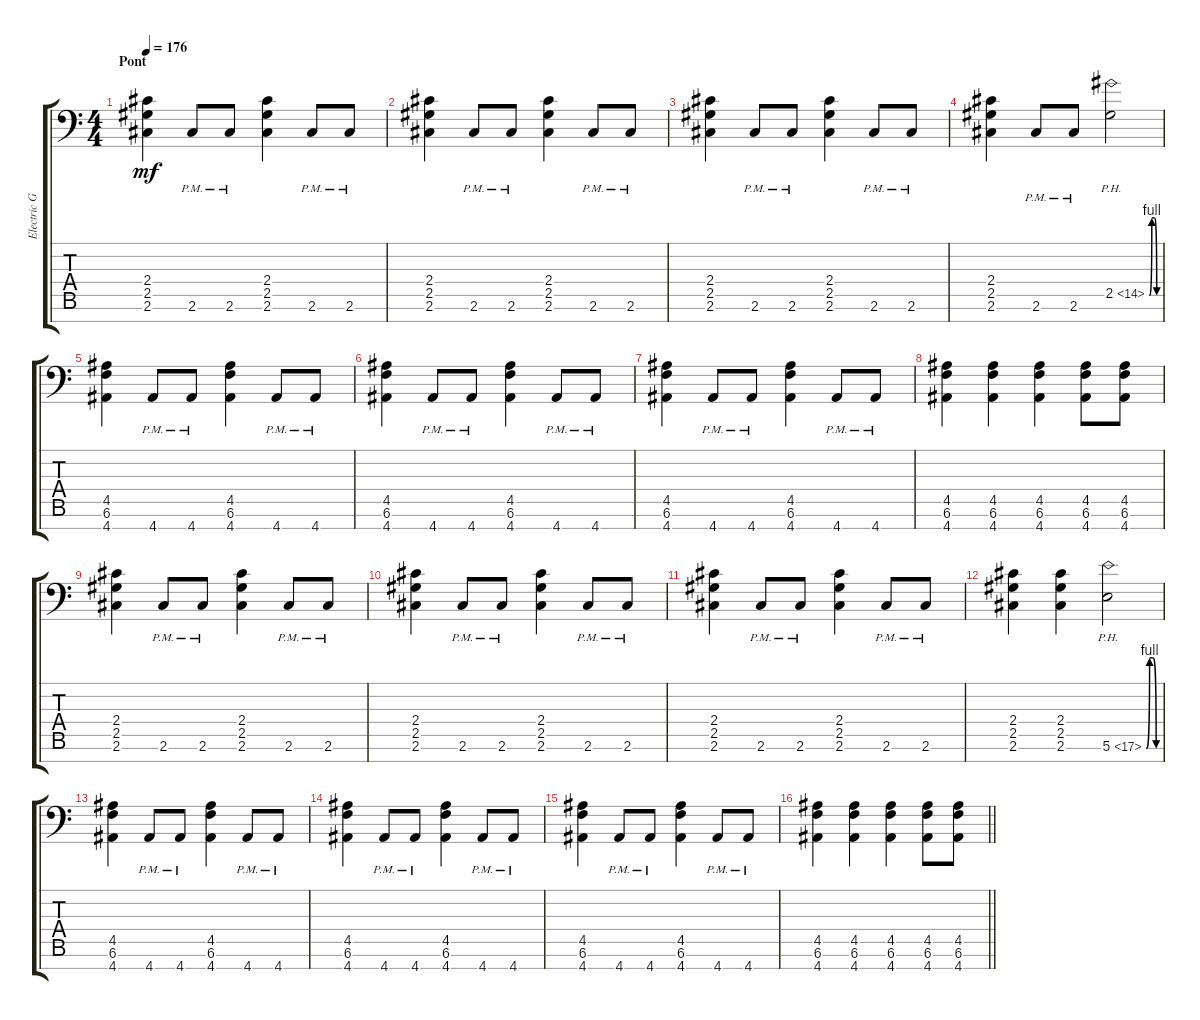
\track ("Electric Guitar" "Electric G") {instrument distortionguitar}
\staff {score tabs}
\tuning (Eb4 B3 Gb3 B2 Gb2 B1 Gb1) {hide}
\ts (4 4)
\section ("" "Pont")
\tempo 176
\clef f4
\ks c
(2.4 2.5 2.6).4{dy mf} 2.6{pm}.8 2.6{pm}.8 (2.4 2.5 2.6).4 2.6{pm}.8 2.6{pm}.8 |
(2.4 2.5 2.6).4 2.6{pm}.8 2.6{pm}.8 (2.4 2.5 2.6).4 2.6{pm}.8 2.6{pm}.8 |
(2.4 2.5 2.6).4 2.6{pm}.8 2.6{pm}.8 (2.4 2.5 2.6).4 2.6{pm}.8 2.6{pm}.8 |
(2.4 2.5 2.6).4 2.6{pm}.8 2.6{pm}.8 2.5{be (custom 0 0 15 4 30 4 45 0 60 0) ph 12}.2{instrument guitarharmonics} |
(4.5 6.6 4.7).4{instrument distortionguitar} 4.7{pm}.8 4.7{pm}.8 (4.5 6.6 4.7).4 4.7{pm}.8 4.7{pm}.8 |
(4.5 6.6 4.7).4 4.7{pm}.8 4.7{pm}.8 (4.5 6.6 4.7).4 4.7{pm}.8 4.7{pm}.8 |
(4.5 6.6 4.7).4 4.7{pm}.8 4.7{pm}.8 (4.5 6.6 4.7).4 4.7{pm}.8 4.7{pm}.8 |
(4.5 6.6 4.7).4 (4.5 6.6 4.7).4 (4.5 6.6 4.7).4 (4.5 6.6 4.7).8 (4.5 6.6 4.7).8 |
(2.4 2.5 2.6).4 2.6{pm}.8 2.6{pm}.8 (2.4 2.5 2.6).4 2.6{pm}.8 2.6{pm}.8 |
(2.4 2.5 2.6).4 2.6{pm}.8 2.6{pm}.8 (2.4 2.5 2.6).4 2.6{pm}.8 2.6{pm}.8 |
(2.4 2.5 2.6).4 2.6{pm}.8 2.6{pm}.8 (2.4 2.5 2.6).4 2.6{pm}.8 2.6{pm}.8 |
(2.4 2.5 2.6).4 (2.4 2.5 2.6).4 5.6{be (custom 0 0 15 4 30 4 45 0 60 0) ph 12}.2{instrument guitarharmonics} |
(4.5 6.6 4.7).4{instrument distortionguitar} 4.7{pm}.8 4.7{pm}.8 (4.5 6.6 4.7).4 4.7{pm}.8 4.7{pm}.8 |
(4.5 6.6 4.7).4 4.7{pm}.8 4.7{pm}.8 (4.5 6.6 4.7).4 4.7{pm}.8 4.7{pm}.8 |
(4.5 6.6 4.7).4 4.7{pm}.8 4.7{pm}.8 (4.5 6.6 4.7).4 4.7{pm}.8 4.7{pm}.8 |
\barLineRight lightlight
(4.5 6.6 4.7).4 (4.5 6.6 4.7).4 (4.5 6.6 4.7).4 (4.5 6.6 4.7).8 (4.5 6.6 4.7).8
